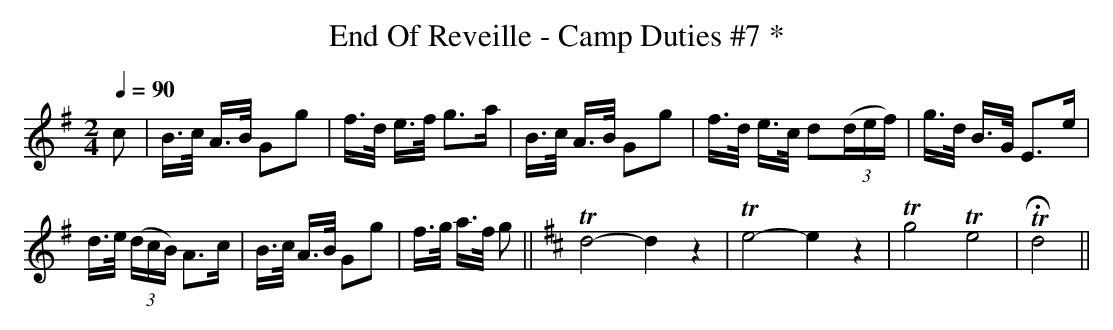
X:1
T:End Of Reveille - Camp Duties #7 *
M:2/4
L:1/16
Q:1/4=90
K:G
c2|B>c A>B G2g2|f>d e>f g2>a2|B>c A>B G2g2|f>d e>c d2((3def)|g>d B>G E2>e2|
d>e ((3dcB) A2>c2|B>c A>B G2g2|f>g a>f g2|| \
K:D \
M:C \
Td8 -d4 z4|Te8 -e4 z4|Tg8 Te8|THd8||
